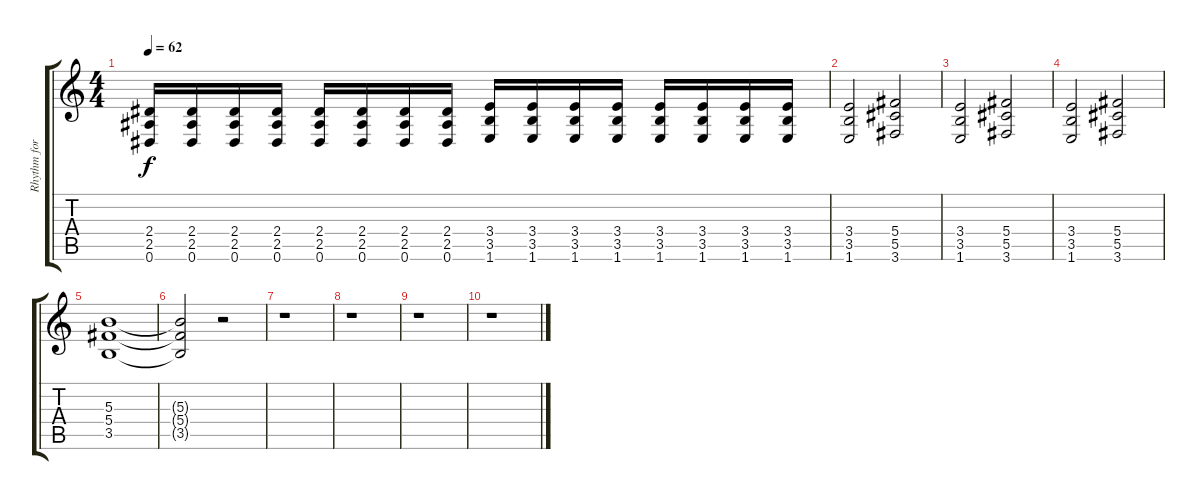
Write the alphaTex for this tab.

\track ("Rhythm for Solo" "Rhythm for") {instrument distortionguitar}
\staff {score tabs}
\tuning (Eb4 Bb3 Gb3 Db3 Ab2 Eb2) {hide}
\ts (4 4)
\tempo 62
\clef g2
\ks c
(2.4 2.5 0.6).16{dy f} (2.4 2.5 0.6).16 (2.4 2.5 0.6).16 (2.4 2.5 0.6).16 (2.4 2.5 0.6).16 (2.4 2.5 0.6).16 (2.4 2.5 0.6).16 (2.4 2.5 0.6).16 (3.4 3.5 1.6).16 (3.4 3.5 1.6).16 (3.4 3.5 1.6).16 (3.4 3.5 1.6).16 (3.4 3.5 1.6).16 (3.4 3.5 1.6).16 (3.4 3.5 1.6).16 (3.4 3.5 1.6).16 |
(3.4 3.5 1.6).2 (5.4 5.5 3.6).2 |
(3.4 3.5 1.6).2 (5.4 5.5 3.6).2 |
(3.4 3.5 1.6).2 (5.4 5.5 3.6).2 |
(5.3 5.4 3.5).1 |
(5.3{t} 5.4{t} 3.5{t}).2 r.2 |
r.1 |
r.1 |
r.1 |
r.1
